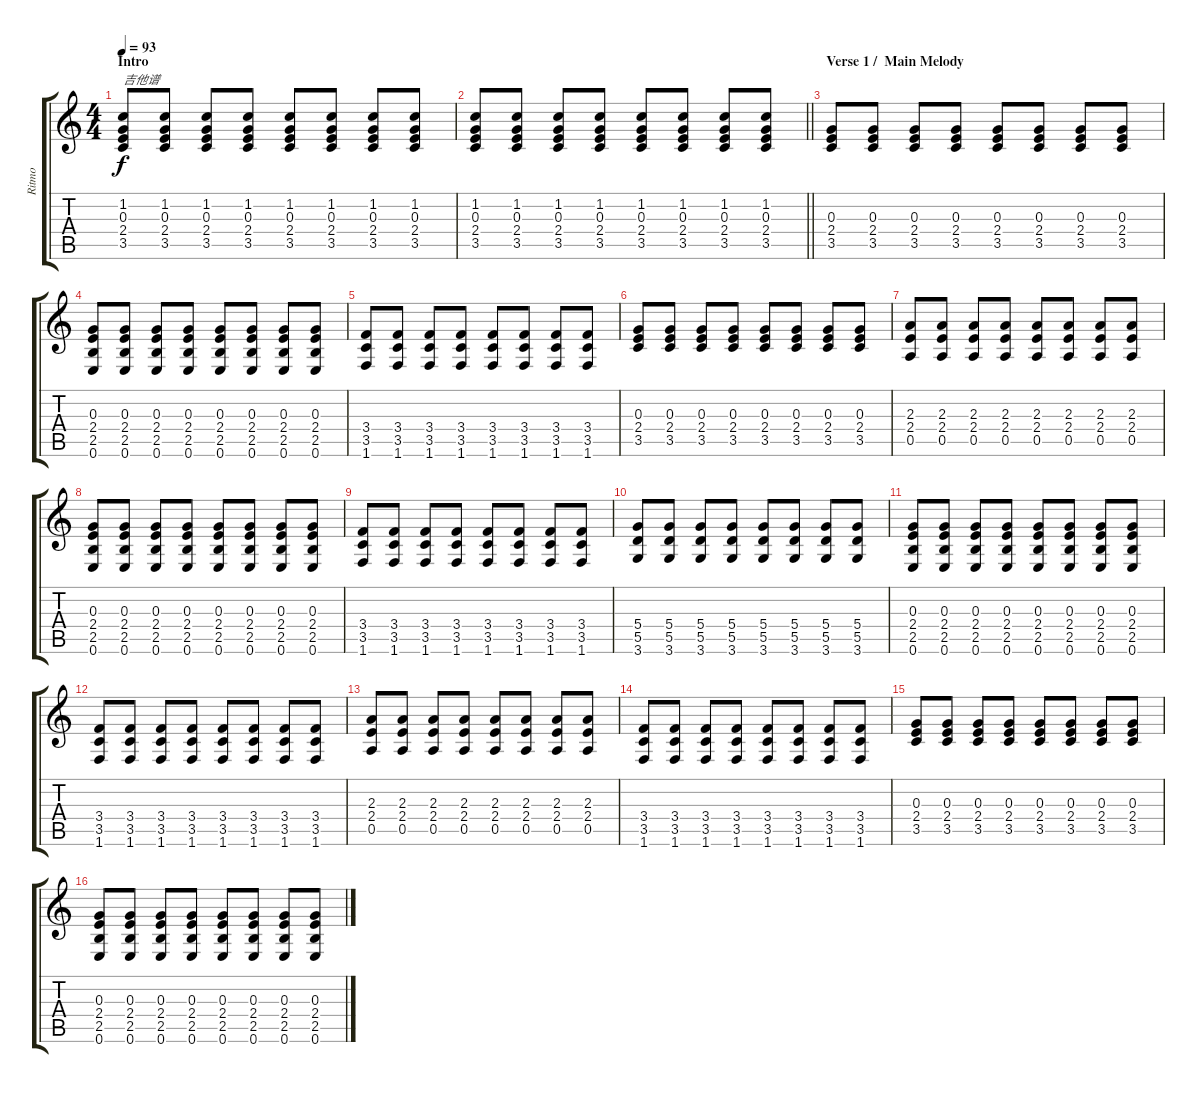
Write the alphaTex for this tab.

\track ("Ritmo" "Ritmo") {instrument distortionguitar}
\staff {score tabs}
\tuning (E4 B3 G3 D3 A2 E2) {hide}
\ts (4 4)
\section ("" "Intro")
\tempo 93
\clef g2
\ks c
(1.2 0.3 2.4 3.5).8{txt "吉他谱" dy f volume 5 instrument brightacousticpiano} (1.2 0.3 2.4 3.5).8 (1.2 0.3 2.4 3.5).8 (1.2 0.3 2.4 3.5).8 (1.2 0.3 2.4 3.5).8 (1.2 0.3 2.4 3.5).8{volume 11} (1.2 0.3 2.4 3.5).8 (1.2 0.3 2.4 3.5).8 |
\barLineRight lightlight
(1.2 0.3 2.4 3.5).8{volume 12} (1.2 0.3 2.4 3.5).8 (1.2 0.3 2.4 3.5).8 (1.2 0.3 2.4 3.5).8 (1.2 0.3 2.4 3.5).8 (1.2 0.3 2.4 3.5).8{volume 15} (1.2 0.3 2.4 3.5).8 (1.2 0.3 2.4 3.5).8 |
\section ("" "Verse 1 /  Main Melody")
(0.3 2.4 3.5).8{volume 12 instrument distortionguitar} (0.3 2.4 3.5).8 (0.3 2.4 3.5).8 (0.3 2.4 3.5).8 (0.3 2.4 3.5).8 (0.3 2.4 3.5).8 (0.3 2.4 3.5).8 (0.3 2.4 3.5).8 |
(0.3 2.4 2.5 0.6).8 (0.3 2.4 2.5 0.6).8 (0.3 2.4 2.5 0.6).8 (0.3 2.4 2.5 0.6).8 (0.3 2.4 2.5 0.6).8 (0.3 2.4 2.5 0.6).8 (0.3 2.4 2.5 0.6).8 (0.3 2.4 2.5 0.6).8 |
(3.4 3.5 1.6).8 (3.4 3.5 1.6).8 (3.4 3.5 1.6).8 (3.4 3.5 1.6).8 (3.4 3.5 1.6).8 (3.4 3.5 1.6).8 (3.4 3.5 1.6).8 (3.4 3.5 1.6).8 |
(0.3 2.4 3.5).8 (0.3 2.4 3.5).8 (0.3 2.4 3.5).8 (0.3 2.4 3.5).8 (0.3 2.4 3.5).8 (0.3 2.4 3.5).8 (0.3 2.4 3.5).8 (0.3 2.4 3.5).8 |
(2.3 2.4 0.5).8 (2.3 2.4 0.5).8 (2.3 2.4 0.5).8 (2.3 2.4 0.5).8 (2.3 2.4 0.5).8 (2.3 2.4 0.5).8 (2.3 2.4 0.5).8 (2.3 2.4 0.5).8 |
(0.3 2.4 2.5 0.6).8 (0.3 2.4 2.5 0.6).8 (0.3 2.4 2.5 0.6).8 (0.3 2.4 2.5 0.6).8 (0.3 2.4 2.5 0.6).8 (0.3 2.4 2.5 0.6).8 (0.3 2.4 2.5 0.6).8 (0.3 2.4 2.5 0.6).8 |
(3.4 3.5 1.6).8 (3.4 3.5 1.6).8 (3.4 3.5 1.6).8 (3.4 3.5 1.6).8 (3.4 3.5 1.6).8 (3.4 3.5 1.6).8 (3.4 3.5 1.6).8 (3.4 3.5 1.6).8 |
(5.4 5.5 3.6).8 (5.4 5.5 3.6).8 (5.4 5.5 3.6).8 (5.4 5.5 3.6).8 (5.4 5.5 3.6).8 (5.4 5.5 3.6).8 (5.4 5.5 3.6).8 (5.4 5.5 3.6).8 |
(0.3 2.4 2.5 0.6).8 (0.3 2.4 2.5 0.6).8 (0.3 2.4 2.5 0.6).8 (0.3 2.4 2.5 0.6).8 (0.3 2.4 2.5 0.6).8 (0.3 2.4 2.5 0.6).8 (0.3 2.4 2.5 0.6).8 (0.3 2.4 2.5 0.6).8 |
(3.4 3.5 1.6).8 (3.4 3.5 1.6).8 (3.4 3.5 1.6).8 (3.4 3.5 1.6).8 (3.4 3.5 1.6).8 (3.4 3.5 1.6).8 (3.4 3.5 1.6).8 (3.4 3.5 1.6).8 |
(2.3 2.4 0.5).8 (2.3 2.4 0.5).8 (2.3 2.4 0.5).8 (2.3 2.4 0.5).8 (2.3 2.4 0.5).8 (2.3 2.4 0.5).8 (2.3 2.4 0.5).8 (2.3 2.4 0.5).8 |
(3.4 3.5 1.6).8 (3.4 3.5 1.6).8 (3.4 3.5 1.6).8 (3.4 3.5 1.6).8 (3.4 3.5 1.6).8 (3.4 3.5 1.6).8 (3.4 3.5 1.6).8 (3.4 3.5 1.6).8 |
(0.3 2.4 3.5).8 (0.3 2.4 3.5).8 (0.3 2.4 3.5).8 (0.3 2.4 3.5).8 (0.3 2.4 3.5).8 (0.3 2.4 3.5).8 (0.3 2.4 3.5).8 (0.3 2.4 3.5).8 |
(0.3 2.4 2.5 0.6).8 (0.3 2.4 2.5 0.6).8 (0.3 2.4 2.5 0.6).8 (0.3 2.4 2.5 0.6).8 (0.3 2.4 2.5 0.6).8 (0.3 2.4 2.5 0.6).8 (0.3 2.4 2.5 0.6).8 (0.3 2.4 2.5 0.6).8
